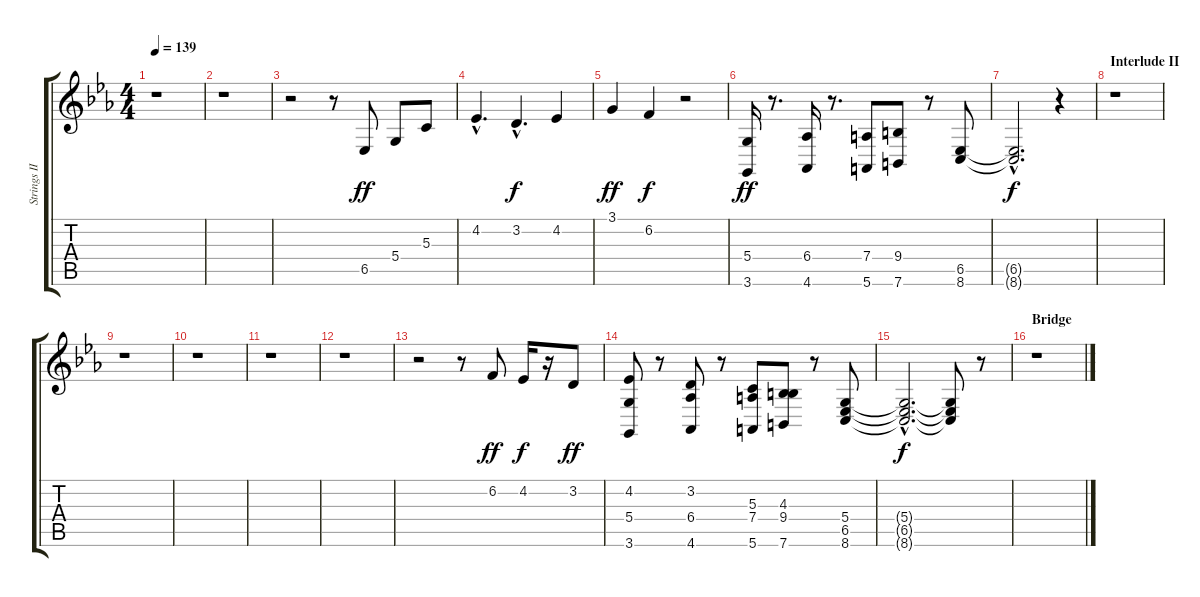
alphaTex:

\track ("Strings III" "Strings II") {instrument stringensemble1}
\staff {score tabs}
\tuning (E4 B3 G3 D3 A2 E2) {hide}
\ts (4 4)
\tempo 139
\clef g2
\ks cminor
r.1{dy mf} |
r.1 |
r.2 r.8 6.5.8{dy ff} 5.4.8 5.3.8 |
4.2{hac}.4{d} 3.2{hac}.4{d dy f} 4.2.4 |
3.1.4{dy ff} 6.2.4{dy f} r.2 |
(5.4 3.6).16{dy ff} r.8{d} (6.4 4.6).16 r.8{d} (7.4 5.6).8 (9.4 7.6).8 r.8 (6.5 8.6).8 |
(6.5{hac t} 8.6{hac t}).2{d dy f} r.4 |
\section ("" "Interlude II")
r.1 |
r.1 |
r.1 |
r.1 |
r.1 |
r.2 r.8 6.2.8{dy ff} 4.2.16{dy f} r.16 3.2.8{dy ff} |
(4.2 5.4 3.6).8 r.8 (3.2 6.4 4.6).8 r.8 (5.3 7.4 5.6).8 (4.3 9.4 7.6).8 r.8 (5.4 6.5 8.6).8 |
(5.4{hac t} 6.5{hac t} 8.6{hac t}).2{d dy f} (5.4{t} 6.5{t} 8.6{t}).8 r.8 |
\section ("" "Bridge")
r.1
